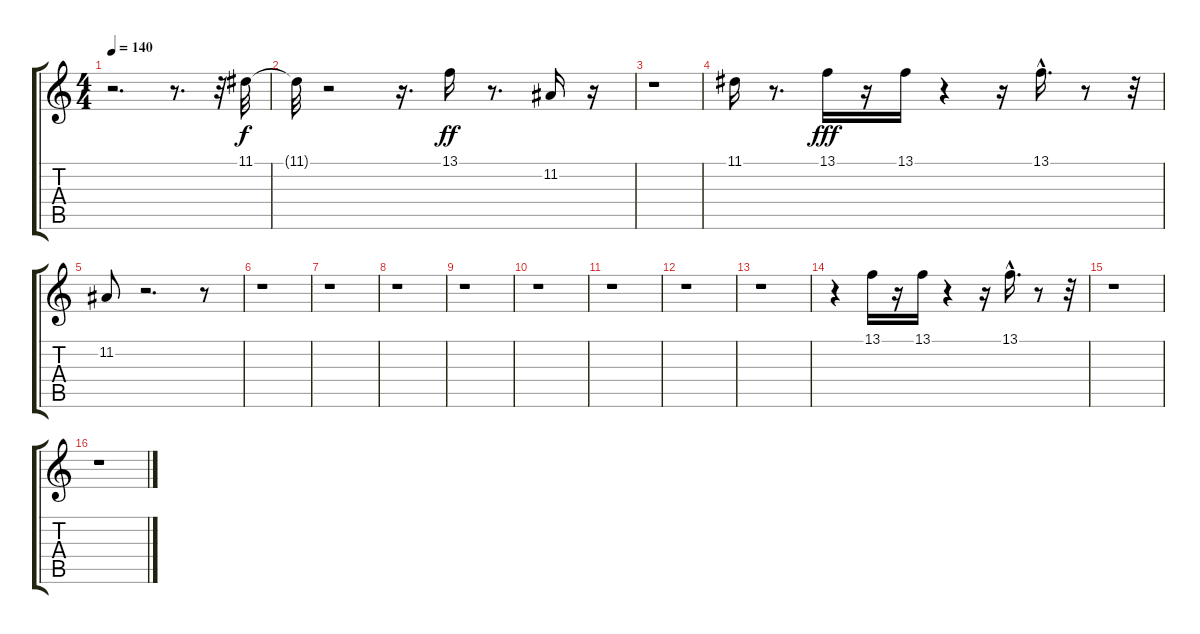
\track "" {instrument orchestrahit}
\staff {score tabs}
\tuning (E4 B3 G3 D3 A2 E2) {hide}
\ts (4 4)
\tempo 140
\clef g2
\ks c
r.2{d dy fff} r.8{d} r.32 11.1.32{dy f} |
11.1{t}.32 r.2 r.16{d} 13.1.16{dy ff} r.8{d} 11.2.16 r.16 |
r.1 |
11.1.16 r.8{d} 13.1.16{dy fff} r.16 13.1.16 r.4 r.16 13.1{hac}.16{d} r.8 r.32 |
11.2.8 r.2{d} r.8 |
r.1 |
r.1 |
r.1 |
r.1 |
r.1 |
r.1 |
r.1 |
r.1 |
r.4 13.1.16 r.16 13.1.16 r.4 r.16 13.1{hac}.16{d} r.8 r.32 |
r.1 |
r.1
